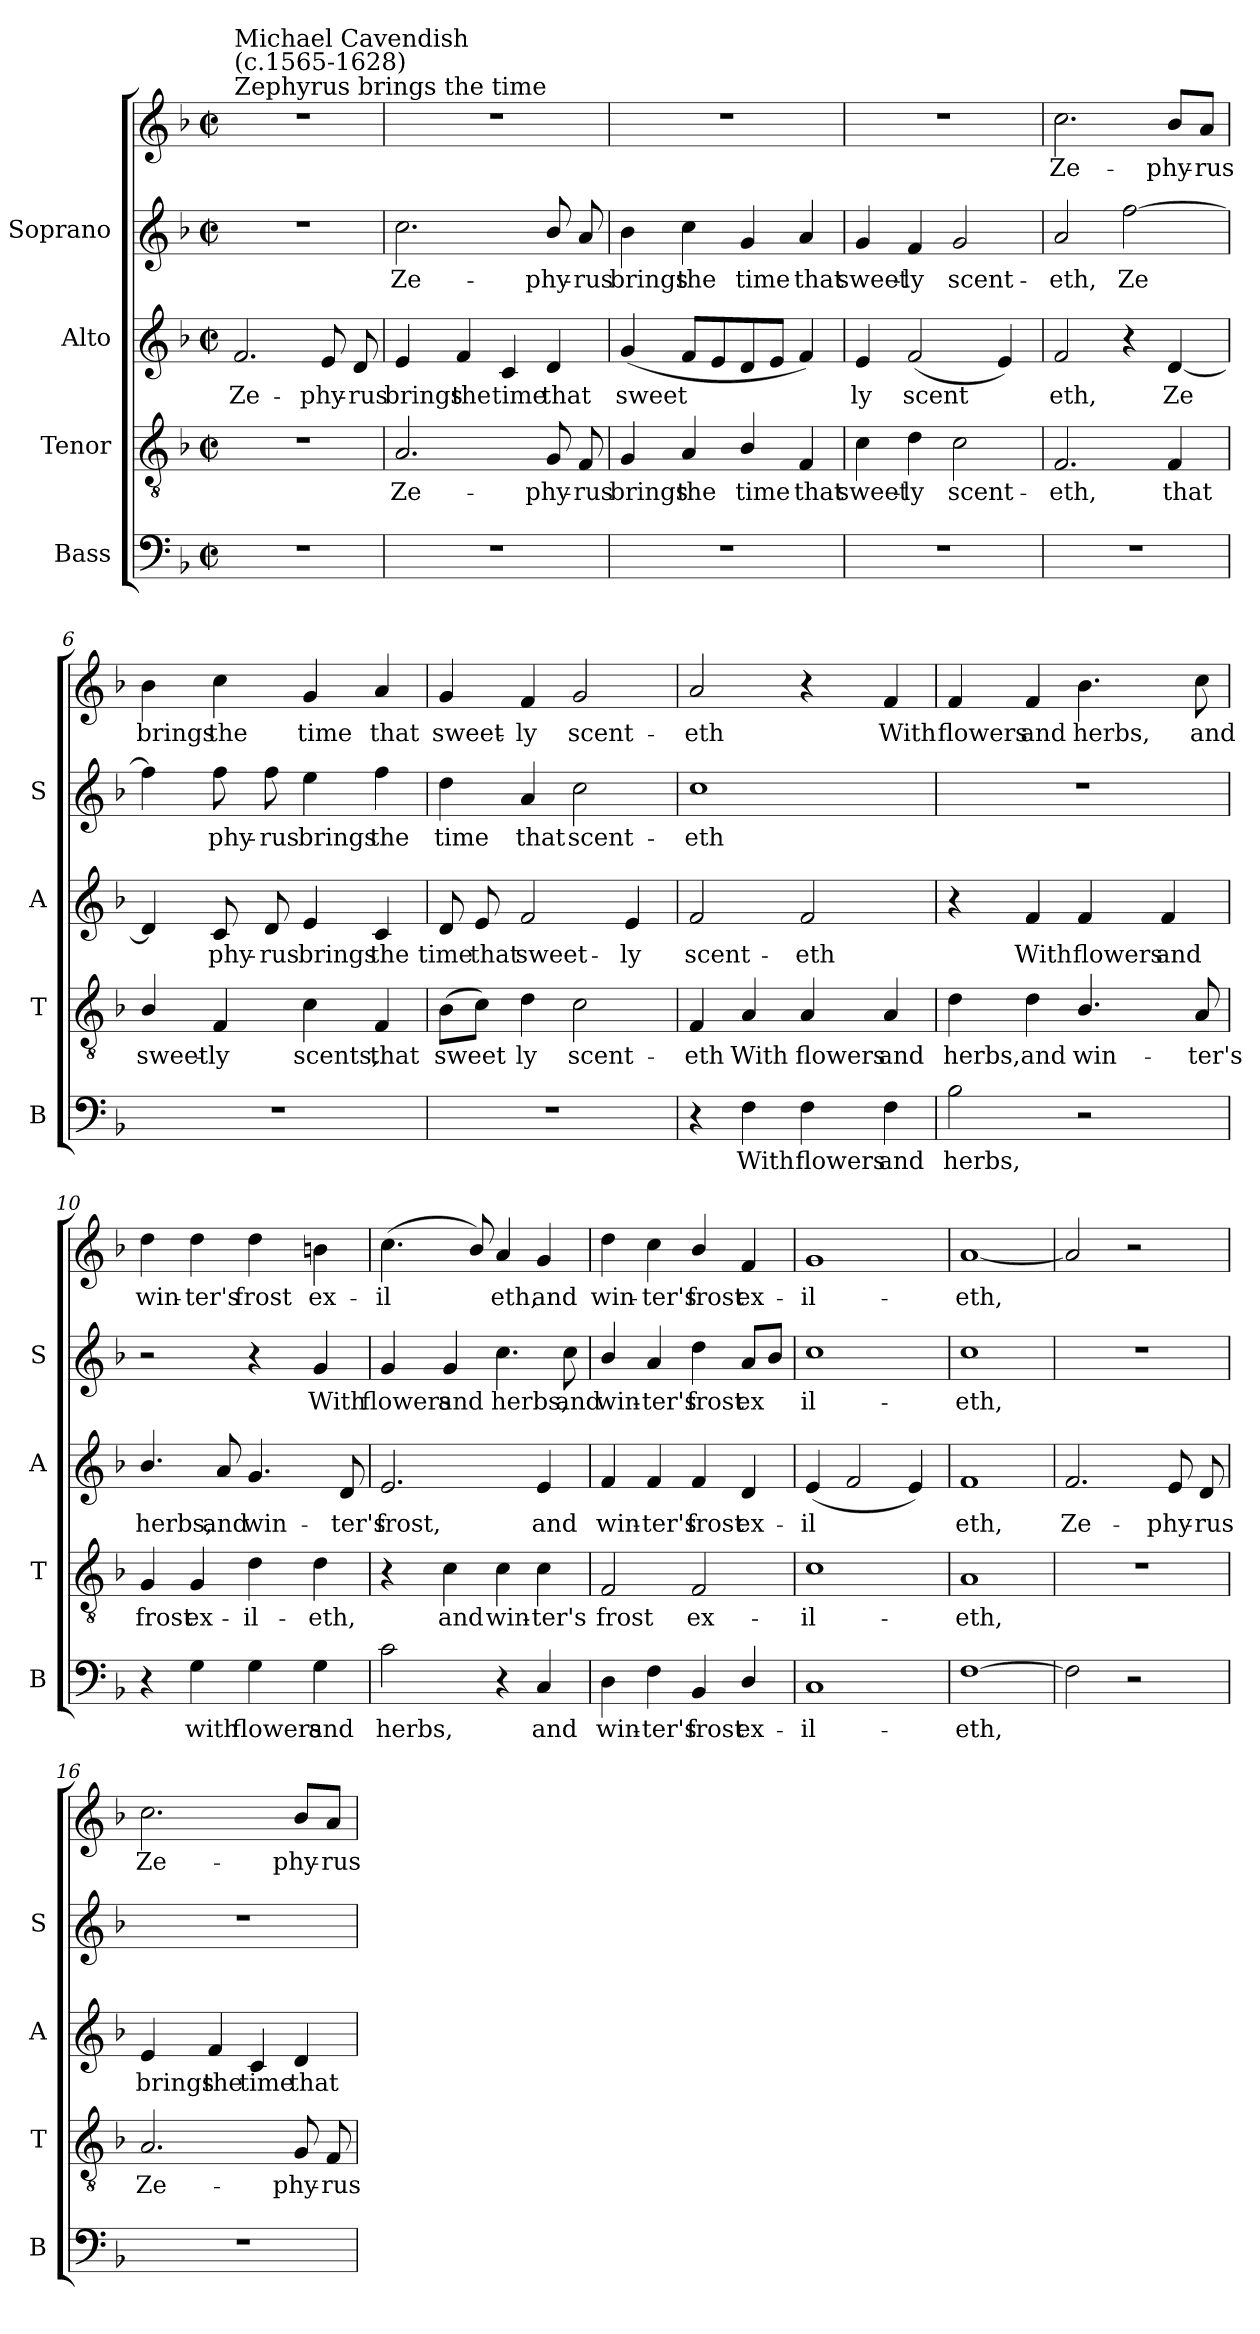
**kern	**text	**kern	**text	**kern	**text	**kern	**text	**kern	**text
*part4	*part4	*part3	*part3	*part2	*part2	*part1	*part1	*part1	*part1
*staff5	*staff5	*staff4	*staff4	*staff3	*staff3	*staff2	*staff2	*staff1	*staff1
*I"Bass	*	*I"Tenor	*	*I"Alto	*	*I"Soprano	*	*	*
*I'B	*	*I'T	*	*I'A	*	*I'S	*	*	*
*clefF4	*	*clefGv2	*	*clefG2	*	*clefG2	*	*clefG2	*
*k[b-]	*	*k[b-]	*	*k[b-]	*	*k[b-]	*	*k[b-]	*
*F:	*	*F:	*	*F:	*	*F:	*	*F:	*
*M2/2	*	*M2/2	*	*M2/2	*	*M2/2	*	*M2/2	*
*met(c|)	*	*met(c|)	*	*met(c|)	*	*met(c|)	*	*met(c|)	*
=1	=1	=1	=1	=1	=1	=1	=1	=1	=1
!	!	!	!	!	!	!	!	!LO:TX:a:t=Zephyrus brings the time	!
!	!	!	!	!	!	!	!	!LO:TX:a:t=Michael Cavendish\n(c.1565-1628)	!
!	!	!	!	!	!LO:LY:b	!	!	!	!
1r	.	1r	.	2.f/	Ze-	1r	.	1r	.
!	!	!	!	!	!LO:LY:b	!	!	!	!
.	.	.	.	8e/	-phy-	.	.	.	.
!	!	!	!	!	!LO:LY:b	!	!	!	!
.	.	.	.	8d/	-rus	.	.	.	.
=2	=2	=2	=2	=2	=2	=2	=2	=2	=2
!	!	!	!LO:LY:b	!	!LO:LY:b	!	!LO:LY:b	!	!
1r	.	2.A/	Ze-	4e/	brings	2.cc\	Ze-	1r	.
!	!	!	!	!	!LO:LY:b	!	!	!	!
.	.	.	.	4f/	the	.	.	.	.
!	!	!	!	!	!LO:LY:b	!	!	!	!
.	.	.	.	4c/	time	.	.	.	.
!	!	!	!LO:LY:b	!	!LO:LY:b	!	!LO:LY:b	!	!
.	.	8G/	-phy-	4d/	that	8b-/	-phy-	.	.
!	!	!	!LO:LY:b	!	!	!	!LO:LY:b	!	!
.	.	8F/	-rus	.	.	8a/	-rus	.	.
=3	=3	=3	=3	=3	=3	=3	=3	=3	=3
!	!	!	!LO:LY:b	!	!LO:LY:b	!	!LO:LY:b	!	!
1r	.	4G/	brings	(<4g/	sweet­	4b-\	brings	1r	.
!	!	!	!LO:LY:b	!	!	!	!LO:LY:b	!	!
.	.	4A/	the	8f/L	.	4cc\	the	.	.
.	.	.	.	8e/	.	.	.	.	.
!	!	!	!LO:LY:b	!	!	!	!LO:LY:b	!	!
.	.	4B-/	time	8d/	.	4g/	time	.	.
.	.	.	.	8e/J	.	.	.	.	.
!	!	!	!LO:LY:b	!	!	!	!LO:LY:b	!	!
.	.	4F/	that	4f/)	.	4a/	that	.	.
=4	=4	=4	=4	=4	=4	=4	=4	=4	=4
!	!	!	!LO:LY:b	!	!LO:LY:b	!	!LO:LY:b	!	!
1r	.	4c\	sweet-	4e/	ly	4g/	sweet-	1r	.
!	!	!	!LO:LY:b	!	!LO:LY:b	!	!LO:LY:b	!	!
.	.	4d\	-ly	(<2f/	scent­	4f/	-ly	.	.
!	!	!	!LO:LY:b	!	!	!	!LO:LY:b	!	!
.	.	2c\	scent-	.	.	2g/	scent-	.	.
.	.	.	.	4e/)	.	.	.	.	.
=5	=5	=5	=5	=5	=5	=5	=5	=5	=5
!	!	!	!LO:LY:b	!	!LO:LY:b	!	!LO:LY:b	!	!LO:LY:b
1r	.	2.F/	-eth,	2f/	eth,	2a/	eth,	2.cc\	-Ze-
!	!	!	!	!	!	!	!LO:LY:b	!	!
.	.	.	.	4r	.	[2ff\	Ze­	.	.
!	!	!	!LO:LY:b	!	!LO:LY:b	!	!	!	!LO:LY:b
.	.	4F/	that	[4d/	Ze­	.	.	8b-/L	-phy-
!	!	!	!	!	!	!	!	!	!LO:LY:b
.	.	.	.	.	.	.	.	8a/J	-rus
!!LO:LB:g=z
=6	=6	=6	=6	=6	=6	=6	=6	=6	=6
!	!	!	!LO:LY:b	!	!	!	!	!	!LO:LY:b
1r	.	4B-/	sweet-	4d/]	.	4ff\]	.	4b-\	brings
!	!	!	!LO:LY:b	!	!LO:LY:b	!	!LO:LY:b	!	!LO:LY:b
.	.	4F/	-ly	8c/	phy-	8ff\	phy-	4cc\	the
!	!	!	!	!	!LO:LY:b	!	!LO:LY:b	!	!
.	.	.	.	8d/	-rus	8ff\	-rus	.	.
!	!	!	!LO:LY:b	!	!LO:LY:b	!	!LO:LY:b	!	!LO:LY:b
.	.	4c\	scents,	4e/	brings	4ee\	brings	4g/	time
!	!	!	!LO:LY:b	!	!LO:LY:b	!	!LO:LY:b	!	!LO:LY:b
.	.	4F/	that	4c/	the	4ff\	the	4a/	that
=7	=7	=7	=7	=7	=7	=7	=7	=7	=7
!	!	!	!LO:LY:b	!	!LO:LY:b	!	!LO:LY:b	!	!LO:LY:b
1r	.	(>8B-\L	sweet­	8d/	time	4dd\	-time	4g/	sweet-
!	!	!	!	!	!LO:LY:b	!	!	!	!
.	.	8c\J)	.	8e/	that	.	.	.	.
!	!	!	!LO:LY:b	!	!LO:LY:b	!	!LO:LY:b	!	!LO:LY:b
.	.	4d\	ly	2f/	sweet-	4a/	that	4f/	-ly
!	!	!	!LO:LY:b	!	!	!	!LO:LY:b	!	!LO:LY:b
.	.	2c\	scent-	.	.	2cc\	scent-	2g/	scent-
!	!	!	!	!	!LO:LY:b	!	!	!	!
.	.	.	.	4e/	-ly	.	.	.	.
=8	=8	=8	=8	=8	=8	=8	=8	=8	=8
!	!	!	!LO:LY:b	!	!LO:LY:b	!	!LO:LY:b	!	!LO:LY:b
4r	.	4F/	-eth	2f/	scent-	1cc	eth	2a/	-eth
!	!LO:LY:b	!	!LO:LY:b	!	!	!	!	!	!
4F\	With	4A/	With	.	.	.	.	.	.
!	!LO:LY:b	!	!LO:LY:b	!	!LO:LY:b	!	!	!	!
4F\	flowers	4A/	flowers	2f/	-eth	.	.	4r	.
!	!LO:LY:b	!	!LO:LY:b	!	!	!	!	!	!LO:LY:b
4F\	and	4A/	and	.	.	.	.	4f/	With
=9	=9	=9	=9	=9	=9	=9	=9	=9	=9
!	!LO:LY:b	!	!LO:LY:b	!	!	!	!	!	!LO:LY:b
2B-\	herbs,	4d\	herbs,	4r	.	1r	.	4f/	flowers
!	!	!	!LO:LY:b	!	!LO:LY:b	!	!	!	!LO:LY:b
.	.	4d\	and	4f/	With	.	.	4f/	and
!	!	!	!LO:LY:b	!	!LO:LY:b	!	!	!	!LO:LY:b
2r	.	4.B-/	win-	4f/	flowers	.	.	4.b-\	herbs,
!	!	!	!	!	!LO:LY:b	!	!	!	!
.	.	.	.	4f/	and	.	.	.	.
!	!	!	!LO:LY:b	!	!	!	!	!	!LO:LY:b
.	.	8A/	-ter's	.	.	.	.	8cc\	and
!!LO:LB:g=z
=10	=10	=10	=10	=10	=10	=10	=10	=10	=10
!	!	!	!LO:LY:b	!	!LO:LY:b	!	!	!	!LO:LY:b
4r	.	4G/	frost	4.b-/	herbs,	2r	.	4dd\	win-
!	!LO:LY:b	!	!LO:LY:b	!	!	!	!	!	!LO:LY:b
4G\	with	4G/	ex-	.	.	.	.	4dd\	-ter's
!	!	!	!	!	!LO:LY:b	!	!	!	!
.	.	.	.	8a/	and	.	.	.	.
!	!LO:LY:b	!	!LO:LY:b	!	!LO:LY:b	!	!	!	!LO:LY:b
4G\	flowers	4d\	-il-	4.g/	win-	4r	.	4dd\	frost
!	!LO:LY:b	!	!LO:LY:b	!	!	!	!LO:LY:b	!	!LO:LY:b
4G\	and	4d\	-eth,	.	.	4g/	-With	4bn\	ex-
!	!	!	!	!	!LO:LY:b	!	!	!	!
.	.	.	.	8d/	-ter's	.	.	.	.
=11	=11	=11	=11	=11	=11	=11	=11	=11	=11
!	!LO:LY:b	!	!	!	!LO:LY:b	!	!LO:LY:b	!	!LO:LY:b
2c\	herbs,	4r	.	2.e/	frost,	4g/	flowers	(<4.cc\	il­
!	!	!	!LO:LY:b	!	!	!	!LO:LY:b	!	!
.	.	4c\	and	.	.	4g/	and	.	.
.	.	.	.	.	.	.	.	8b-i/)	.
!	!	!	!LO:LY:b	!	!	!	!LO:LY:b	!	!LO:LY:b
4r	.	4c\	win-	.	.	4.cc\	herbs,	4a/	eth,
!	!LO:LY:b	!	!LO:LY:b	!	!LO:LY:b	!	!	!	!LO:LY:b
4C/	and	4c\	-ter's	4e/	and	.	.	4g/	and
!	!	!	!	!	!	!	!LO:LY:b	!	!
.	.	.	.	.	.	8cc\	and	.	.
=12	=12	=12	=12	=12	=12	=12	=12	=12	=12
!	!LO:LY:b	!	!LO:LY:b	!	!LO:LY:b	!	!LO:LY:b	!	!LO:LY:b
4D\	win-	2F/	frost	4f/	win-	4b-/	-win-	4dd\	win-
!	!LO:LY:b	!	!	!	!LO:LY:b	!	!LO:LY:b	!	!LO:LY:b
4F\	-ter's	.	.	4f/	-ter's	4a/	-ter's	4cc\	-ter's
!	!LO:LY:b	!	!LO:LY:b	!	!LO:LY:b	!	!LO:LY:b	!	!LO:LY:b
4BB-/	frost	2F/	ex-	4f/	frost	4dd\	frost	4b-/	frost
!	!LO:LY:b	!	!	!	!LO:LY:b	!	!LO:LY:b	!	!LO:LY:b
4D/	ex-	.	.	4d/	ex-	8a/L	ex­	4f/	ex-
.	.	.	.	.	.	8b-/J	.	.	.
=13	=13	=13	=13	=13	=13	=13	=13	=13	=13
!	!LO:LY:b	!	!LO:LY:b	!	!LO:LY:b	!	!LO:LY:b	!	!LO:LY:b
1C	-il-	1c	-il-	(<4e/	-il­	1cc	-il-	1g	il-
.	.	.	.	2f/	.	.	.	.	.
.	.	.	.	4e/)	.	.	.	.	.
=14	=14	=14	=14	=14	=14	=14	=14	=14	=14
!	!LO:LY:b	!	!LO:LY:b	!	!LO:LY:b	!	!LO:LY:b	!	!LO:LY:b
[1F	-eth,	1A	-eth,	1f	eth,	1cc	eth,	[1a	-eth,
=15	=15	=15	=15	=15	=15	=15	=15	=15	=15
!	!	!	!	!	!LO:LY:b	!	!	!	!
2F\]	.	1r	.	2.f/	Ze-	1r	.	2a/]	.
2r	.	.	.	.	.	.	.	2r	.
!	!	!	!	!	!LO:LY:b	!	!	!	!
.	.	.	.	8e/	-phy-	.	.	.	.
!	!	!	!	!	!LO:LY:b	!	!	!	!
.	.	.	.	8d/	-rus	.	.	.	.
!!LO:PB:g=z
=16	=16	=16	=16	=16	=16	=16	=16	=16	=16
!	!	!	!LO:LY:b	!	!LO:LY:b	!	!	!	!LO:LY:b
1r	.	2.A/	Ze-	4e/	brings	1r	.	2.cc\	Ze-
!	!	!	!	!	!LO:LY:b	!	!	!	!
.	.	.	.	4f/	the	.	.	.	.
!	!	!	!	!	!LO:LY:b	!	!	!	!
.	.	.	.	4c/	time	.	.	.	.
!	!	!	!LO:LY:b	!	!LO:LY:b	!	!	!	!LO:LY:b
.	.	8G/	-phy-	4d/	that	.	.	8b-/L	-phy-
!	!	!	!LO:LY:b	!	!	!	!	!	!LO:LY:b
.	.	8F/	-rus	.	.	.	.	8a/J	-rus
=	=	=	=	=	=	=	=	=	=
*-	*-	*-	*-	*-	*-	*-	*-	*-	*-
